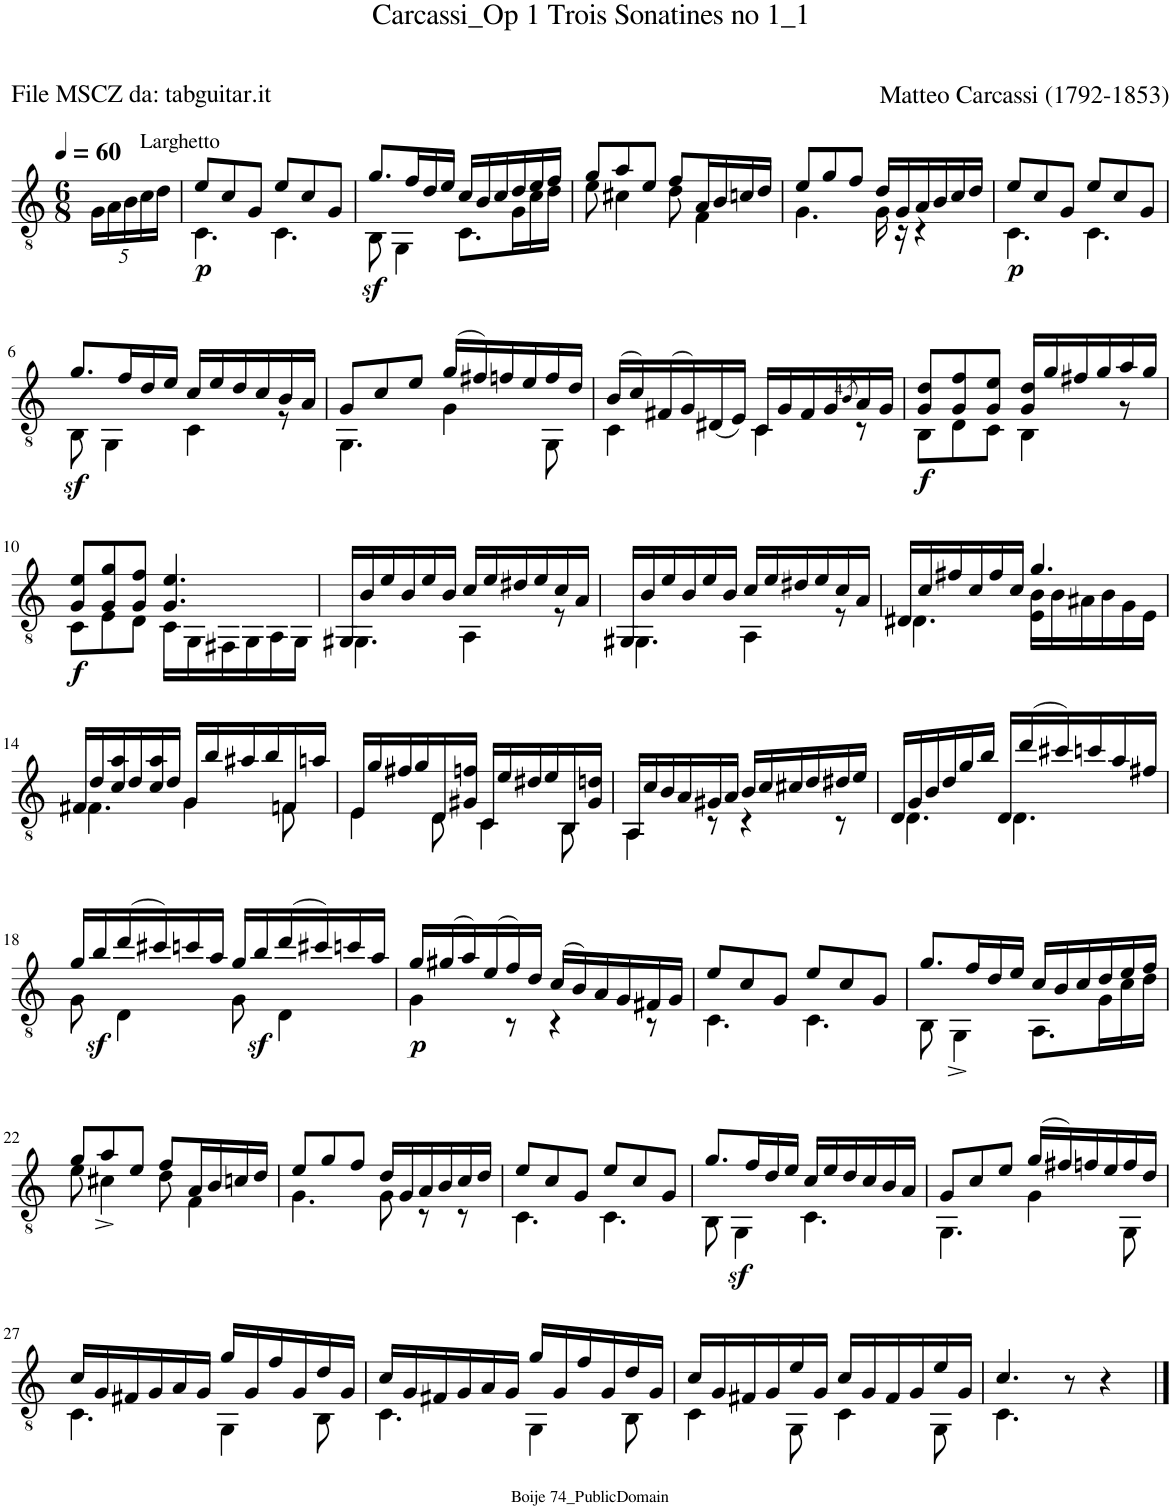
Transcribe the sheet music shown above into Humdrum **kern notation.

**kern	**dynam
*part1	*part1
*staff1	*staff1
*I"Guitar	*
*I'Guit.	*
*clefGv2	*
*k[]	*
*M6/8	*
*MM60	*
*Xbrackettup	*
=	=
20G\LL	.
20A\	.
20B\	.
!LO:TX:a:t=Larghetto	!
20c\	.
20d\JJ	.
=1	=1
*^	*
!	!	!LO:DY:b
8e/L	4.C\	p
8c/	.	.
8G/J	.	.
8e/L	4.C\	.
8c/	.	.
8G/J	.	.
=2	=2	=2
!	!	!LO:DY:b
8.g/L	8BB\	sf
.	4GG\	.
16f/L	.	.
16d/	.	.
16e/JJ	.	.
16c/LL	8.C\L	.
16B/	.	.
16c/	.	.
16d/	16G\L	.
16e/	16c\	.
16f/JJ	16d\JJ	.
=3	=3	=3
8g/L	8e\	.
8a/	4c#X\	.
8e/J	.	.
8f/L	8d\	.
16A/L	4F\	.
16B/	.	.
16cn/	.	.
16d/JJ	.	.
=4	=4	=4
8e/L	4.G\	.
8g/	.	.
8f/J	.	.
16d/LL	16G\	.
16G/	16r	.
16A/	4r	.
16B/	.	.
16c/	.	.
16d/JJ	.	.
=5	=5	=5
!	!	!LO:DY:b
8e/L	4.C\	p
8c/	.	.
8G/J	.	.
8e/L	4.C\	.
8c/	.	.
8G/J	.	.
!!LO:LB:g=z	!!
=6	=6	=6
!	!	!LO:DY:b
8.g/L	8BB\	sf
.	4GG\	.
16f/L	.	.
16d/	.	.
16e/JJ	.	.
16c/LL	4C\	.
16e/	.	.
16d/	.	.
16c/	.	.
16B/	8r	.
16A/JJ	.	.
=7	=7	=7
8G/L	4.GG\	.
8c/	.	.
8e/J	.	.
(16g/LL	4G\	.
16f#X/)	.	.
16fn/	.	.
16e/	.	.
16f/	8GG\	.
16d/JJ	.	.
=8	=8	=8
(16B/LL	4C\	.
16c/)	.	.
(16F#X/	.	.
16G/)	.	.
(16D#X/	8ryy	.
16E/JJ)	.	.
16C/LL	4C\	.
16G/	.	.
16F#/	.	.
16G/	.	.
8qB/	.	.
16A/	8r	.
16G/JJ	.	.
=9	=9	=9
!	!	!LO:DY:b
8G/ 8d/L	8BB\L	f
8G/ 8f/	8D\	.
8G/ 8e/J	8C\J	.
16G/ 16d/LL	4BB\	.
16g/	.	.
16f#X/	.	.
16g/	.	.
16a/	8r	.
16g/JJ	.	.
!!LO:LB:g=z	!!
=10	=10	=10
!	!	!LO:DY:b
8G/ 8e/L	8C\L	f
8G/ 8g/	8E\	.
8G/ 8f/J	8D\J	.
4.G/ 4.e/	16C\LL	.
.	16GG\	.
.	16FF#X\	.
.	16GG\	.
.	16AA\	.
.	16GG\JJ	.
=11	=11	=11
16GG#X/LL	4.GG#\	.
16B/	.	.
16e/	.	.
16B/	.	.
16e/	.	.
16B/JJ	.	.
16c/LL	4AA\	.
16e/	.	.
16d#X/	.	.
16e/	.	.
16c/	8r	.
16A/JJ	.	.
=12	=12	=12
16GG#X/LL	4.GG#\	.
16B/	.	.
16e/	.	.
16B/	.	.
16e/	.	.
16B/JJ	.	.
16c/LL	4AA\	.
16e/	.	.
16d#X/	.	.
16e/	.	.
16c/	8r	.
16A/JJ	.	.
=13	=13	=13
16D#X/LL	4.D#\	.
16c/	.	.
16f#X/	.	.
16c/	.	.
16f#/	.	.
16c/JJ	.	.
4.g/	16E\ 16B\LL	.
.	16B\	.
.	16A#X\	.
.	16B\	.
.	16G\	.
.	16E\JJ	.
!!LO:LB:g=z	!!
=14	=14	=14
16F#X/LL	4.F#\	.
16d/	.	.
16c/ 16a/	.	.
16d/	.	.
16c/ 16a/	.	.
16d/JJ	.	.
16G/LL	4G\	.
16b/	.	.
16a#X/	.	.
16b/	.	.
16Fn/	8F\	.
16an/JJ	.	.
=15	=15	=15
16E/LL	4E\	.
16g/	.	.
16f#X/	.	.
16g/	.	.
16D/	8D\	.
16G#X/ 16fn/JJ	.	.
16C/LL	4C\	.
16e/	.	.
16d#X/	.	.
16e/	.	.
16BB/	8BB\	.
16G#/ 16dn/JJ	.	.
=16	=16	=16
16AA/LL	4AA\	.
16c/	.	.
16B/	.	.
16A/	.	.
16G#X/	8r	.
16A/JJ	.	.
16B/LL	4r	.
16c/	.	.
16c#X/	.	.
16d/	.	.
16d#X/	8r	.
16e/JJ	.	.
=17	=17	=17
16D/LL	4.D\	.
16G/	.	.
16B/	.	.
16d/	.	.
16g/	.	.
16b/JJ	.	.
16D/LL	4.D\	.
(16dd/	.	.
16cc#X/)	.	.
16ccn/	.	.
16a/	.	.
16f#X/JJ	.	.
!!LO:LB:g=z	!!
=18	=18	=18
16g/LL	8G\	.
!	!	!LO:DY:b
16b/	.	sf
(16dd/	4D\	.
16cc#X/)	.	.
16ccn/	.	.
16a/JJ	.	.
16g/LL	8G\	.
!	!	!LO:DY:b
16b/	.	sf
(16dd/	4D\	.
16cc#X/)	.	.
16ccn/	.	.
16a/JJ	.	.
=19	=19	=19
!	!	!LO:DY:b
16g/LL	4G\	p
(16g#X/	.	.
16a/)	.	.
(16e/	.	.
16f/)	8r	.
16d/JJ	.	.
(16c/LL	4r	.
16B/)	.	.
16A/	.	.
16G/	.	.
16F#X/	8r	.
16G/JJ	.	.
=20	=20	=20
8e/L	4.C\	.
8c/	.	.
8G/J	.	.
8e/L	4.C\	.
8c/	.	.
8G/J	.	.
=21	=21	=21
8.g/L	8BB\	.
.	4GG^\	.
16f/L	.	.
16d/	.	.
16e/JJ	.	.
16c/LL	8.AA\L	.
16B/	.	.
16c/	.	.
16d/	16G\L	.
16e/	16c\	.
16f/JJ	16d\JJ	.
!!LO:LB:g=z	!!
=22	=22	=22
8g/L	8e\	.
8a/	4c#X^\	.
8e/J	.	.
8f/L	8d\	.
16A/L	4F\	.
16B/	.	.
16cn/	.	.
16d/JJ	.	.
=23	=23	=23
8e/L	4.G\	.
8g/	.	.
8f/J	.	.
16d/LL	8G\	.
16G/	.	.
16A/	8r	.
16B/	.	.
16c/	8r	.
16d/JJ	.	.
=24	=24	=24
8e/L	4.C\	.
8c/	.	.
8G/J	.	.
8e/L	4.C\	.
8c/	.	.
8G/J	.	.
=25	=25	=25
8.g/L	8BB\	.
!	!	!LO:DY:b
.	4GG\	sf
16f/L	.	.
16d/	.	.
16e/JJ	.	.
16c/LL	4.C\	.
16e/	.	.
16d/	.	.
16c/	.	.
16B/	.	.
16A/JJ	.	.
=26	=26	=26
8G/L	4.GG\	.
8c/	.	.
8e/J	.	.
(16g/LL	4G\	.
16f#X/)	.	.
16fn/	.	.
16e/	.	.
16f/	8GG\	.
16d/JJ	.	.
!!LO:LB:g=z	!!
=27	=27	=27
16c/LL	4.C\	.
16G/	.	.
16F#X/	.	.
16G/	.	.
16A/	.	.
16G/JJ	.	.
16g/LL	4GG\	.
16G/	.	.
16f/	.	.
16G/	.	.
16d/	8BB\	.
16G/JJ	.	.
=28	=28	=28
16c/LL	4.C\	.
16G/	.	.
16F#X/	.	.
16G/	.	.
16A/	.	.
16G/JJ	.	.
16g/LL	4GG\	.
16G/	.	.
16f/	.	.
16G/	.	.
16d/	8BB\	.
16G/JJ	.	.
=29	=29	=29
16c/LL	4C\	.
16G/	.	.
16F#X/	.	.
16G/	.	.
16e/	8GG\	.
16G/JJ	.	.
16c/LL	4C\	.
16G/	.	.
16F#/	.	.
16G/	.	.
16e/	8GG\	.
16G/JJ	.	.
=30	=30	=30
4.c/	4.C\	.
8r	4.ryy	.
4r	.	.
*v	*v	*
==	==
*-	*-
